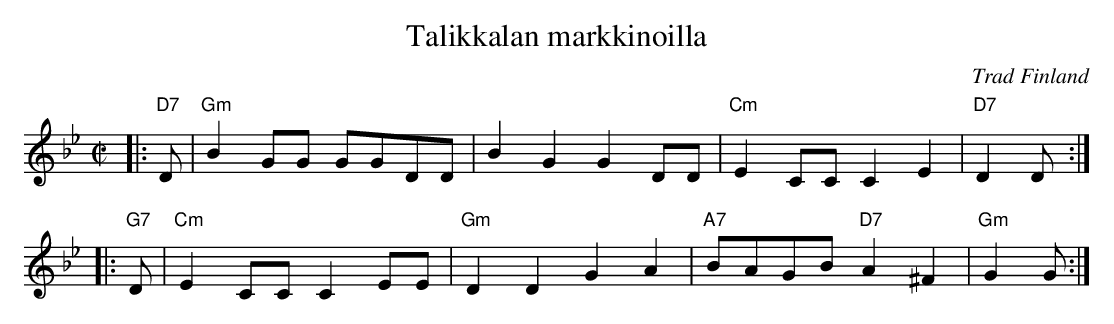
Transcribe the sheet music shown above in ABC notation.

X:1
T: Talikkalan markkinoilla
O: Trad Finland
M: C|
L: 1/8
K: Gm
|: "D7"D | "Gm"B2GG GGDD | B2G2 G2DD | "Cm"E2CC C2E2 | "D7"D2 D :|
|: "G7"D | "Cm"E2CC C2EE | "Gm"D2D2 G2A2 | "A7"BAGB "D7"A2^F2 | "Gm"G2 G :|
